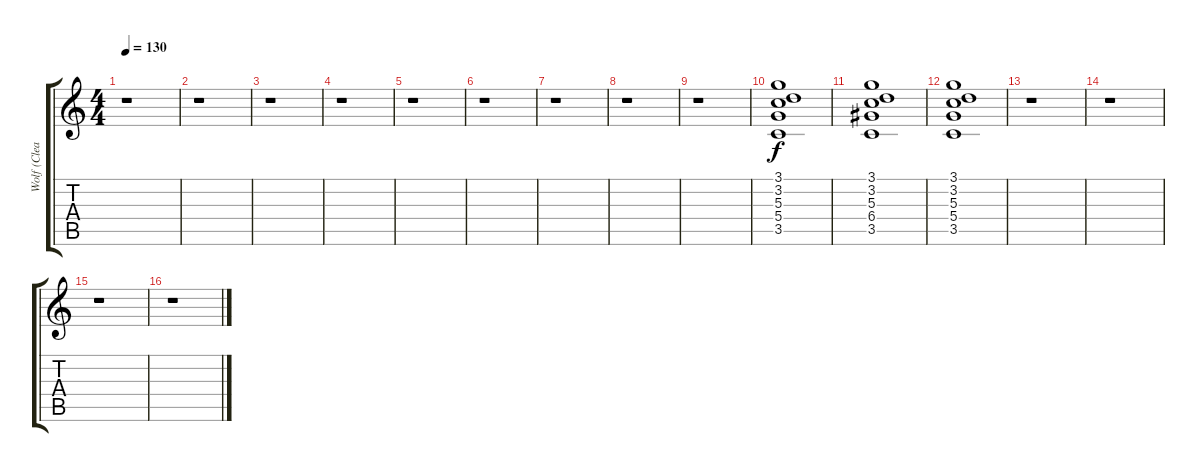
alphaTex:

\track ("Wolf (Clean Guitar)" "Wolf (Clea") {instrument acousticguitarsteel}
\staff {score tabs}
\tuning (E4 B3 G3 D3 A2 E2) {hide}
\ts (4 4)
\tempo 130
\clef g2
\ks c
r.1{dy f} |
r.1 |
r.1 |
r.1 |
r.1 |
r.1 |
r.1 |
r.1 |
r.1 |
(3.1 3.2 5.3 5.4 3.5).1 |
(3.1 3.2 5.3 6.4 3.5).1 |
(3.1 3.2 5.3 5.4 3.5).1 |
r.1 |
r.1 |
r.1 |
r.1
